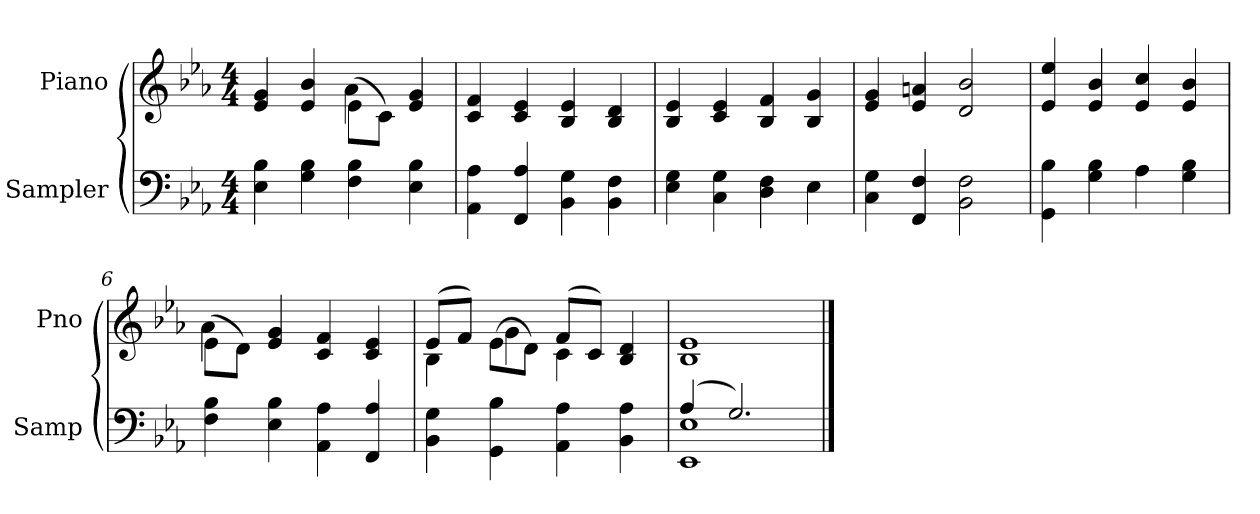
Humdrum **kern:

**kern	**kern
*part2	*part1
*staff2	*staff1
*I"Sampler	*I"Piano
*I'Samp	*I'Pno
*clefF4	*clefG2
*k[b-e-a-]	*k[b-e-a-]
*E-:	*E-:
*M4/4	*M4/4
=1	=1
*	*^
4E- 4B-	4e- 4g	2ryy
4G 4B-	4e- 4b-	.
4F 4B-	(8e-\L	4a-
.	8c\J)	.
4E- 4B-	4e- 4g	4ryy
*	*v	*v
=2	=2
4AA- 4A-	4c 4f
4FF 4A-	4c 4e-
4BB- 4G	4B- 4e-
4BB- 4F	4B- 4d
=3	=3
4E- 4G	4B- 4e-
4C 4G	4c 4e-
4D 4F	4B- 4f
4E-	4B- 4g
=4	=4
4C 4G	4e- 4g
4FF 4F	4e- 4an
2BB- 2F	2d 2b-
=5	=5
4GG 4B-	4e- 4ee-
4G 4B-	4e- 4b-
4A-	4e- 4cc
4G 4B-	4e- 4b-
=6	=6
*	*^
4F 4B-	(8e-\L	4a-
.	8d\J)	.
4E- 4B-	4e- 4g	2.ryy
4AA- 4A-	4c 4f	.
4FF 4A-	4c 4e-	.
=7	=7	=7
4BB- 4G	(8e-/L	4B-
.	8f/J)	.
4GG 4B-	(8e-\L	4g
.	8d\J)	.
4AA- 4A-	(8f/L	4c
.	8c/J)	.
4BB- 4A-	4B- 4d	4ryy
*	*v	*v
=8	=8
*^	*
(4A-/	1EE- 1E-	1B- 1e-
2.G/)	.	.
*v	*v	*
==	==
*-	*-
